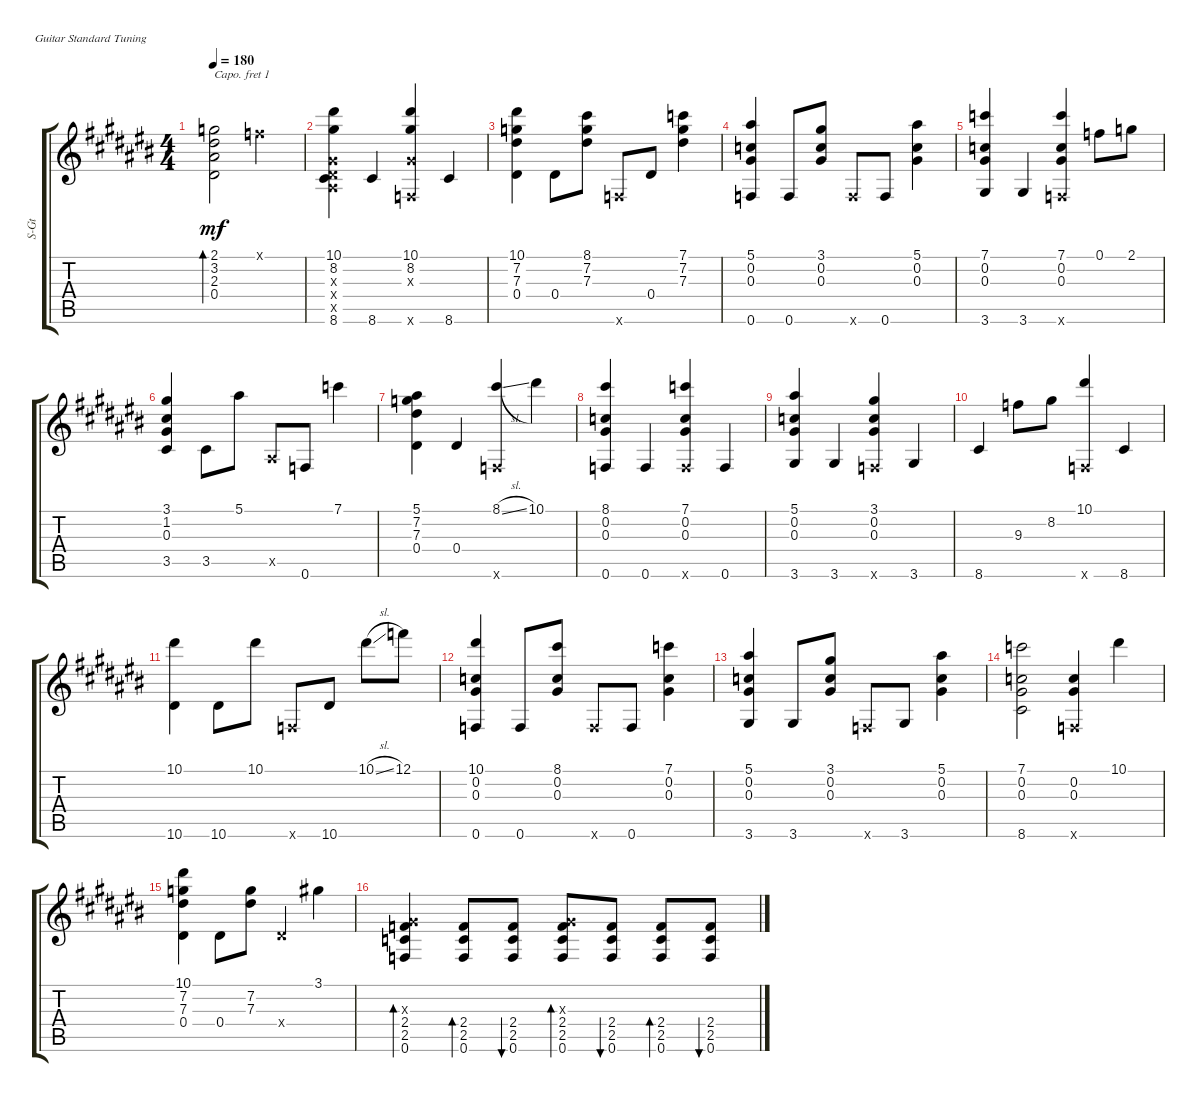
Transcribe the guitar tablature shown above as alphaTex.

\defaultSystemsLayout 4
\bracketExtendMode groupsimilarinstruments
\otherSystemsTrackNameOrientation horizontal
\track ("Steel Guitar" "S-Gt") {instrument acousticguitarsteel}
\staff {score tabs}
\capo 1
\tuning (E4 B3 G3 D3 A2 E2)
\ts (4 4)
\tempo 180
\clef g2
\ks c#
(2.1{acc b} 3.2{acc forcenatural} 2.3{acc forcenatural} 0.4{acc forcenatural}).2{bd 115 dy mf beam Down} 0.1{x acc forcenatural}.2{beam Down} |
(10.1{acc forcenatural} 8.2{acc forcenatural} 0.3{x acc forcenatural} 0.4{x acc forcenatural} 0.5{x acc forcenatural} 8.6{acc forcenatural}).4{beam Down} 8.6{acc forcenatural}.4{beam Up} (0.6{x acc forcenatural} 0.3{x acc forcenatural} 8.2{acc forcenatural} 10.1{acc forcenatural}).4{beam Up} 8.6{acc forcenatural}.4{beam Up} |
(10.1{acc forcenatural} 7.2{acc b} 7.3{acc forcenatural} 0.4{acc forcenatural}).4{beam Down} 0.4{acc forcenatural}.8{beam Down} (7.3{acc forcenatural} 7.2{acc b} 8.1{acc forcenatural}).8{beam Down} 0.6{x acc forcenatural}.8{beam Up} 0.4{acc forcenatural}.8{beam Up} (7.1{acc forcenatural} 7.2{acc b} 7.3{acc forcenatural}).4{beam Down} |
(5.1{acc forcenatural} 0.2{acc forcenatural} 0.3{acc forcenatural} 0.6{acc forcenatural}).4{beam Up} 0.6{acc forcenatural}.8{beam Up} (3.1{acc forcenatural} 0.2{acc forcenatural} 0.3{acc forcenatural}).8{beam Up} 0.6{x acc forcenatural}.8{beam Up} 0.6{acc forcenatural}.8{beam Up} (5.1{acc forcenatural} 0.2{acc forcenatural} 0.3{acc forcenatural}).4{beam Down} |
(0.3{acc forcenatural} 0.2{acc forcenatural} 7.1{acc forcenatural} 3.6{acc forcenatural}).4{beam Up} 3.6{acc forcenatural}.4{beam Up} (0.6{x acc forcenatural} 7.1{acc forcenatural} 0.2{acc forcenatural} 0.3{acc forcenatural}).4{beam Up} 0.1{acc forcenatural}.8{beam Down} 2.1{acc b}.8{beam Down} |
(3.1{acc forcenatural} 1.2{acc forcenatural} 0.3{acc forcenatural} 3.5{acc forcenatural}).4{beam Up} 3.5{acc forcenatural}.8{beam Down} 5.1{acc forcenatural}.8{beam Down} 0.5{x acc forcenatural}.8{beam Up} 0.6{acc forcenatural}.8{beam Up} 7.1{acc forcenatural}.4{beam Down} |
(5.1{acc forcenatural} 7.2{acc b} 7.3{acc forcenatural} 0.4{acc forcenatural}).4{beam Down} 0.4{acc forcenatural}.4{beam Up} (8.1{sl acc forcenatural} 0.6{x acc forcenatural}).4{beam Up} 10.1{acc forcenatural}.4{beam Down} |
(8.1{acc forcenatural} 0.2{acc forcenatural} 0.3{acc forcenatural} 0.6{acc forcenatural}).4{beam Up} 0.6{acc forcenatural}.4{beam Up} (0.6{x acc forcenatural} 7.1{acc forcenatural} 0.2{acc forcenatural} 0.3{acc forcenatural}).4{beam Up} 0.6{acc forcenatural}.4{beam Up} |
(5.1{acc forcenatural} 0.2{acc forcenatural} 0.3{acc forcenatural} 3.6{acc forcenatural}).4{beam Up} 3.6{acc forcenatural}.4{beam Up} (0.6{x acc forcenatural} 3.1{acc forcenatural} 0.2{acc forcenatural} 0.3{acc forcenatural}).4{beam Up} 3.6{acc forcenatural}.4{beam Up} |
8.6{acc forcenatural}.4{beam Up} 9.3{acc forcenatural}.8{beam Down} 8.2{acc forcenatural}.8{beam Down} (10.1{acc forcenatural} 0.6{x acc forcenatural}).4{beam Up} 8.6{acc forcenatural}.4{beam Up} |
(10.6{acc forcenatural} 10.1{acc forcenatural}).4{beam Down} 10.6{acc forcenatural}.8{beam Down} 10.1{acc forcenatural}.8{beam Down} 0.6{x acc forcenatural}.8{beam Up} 10.6{acc forcenatural}.8{beam Up} 10.1{sl acc forcenatural}.8{beam Down} 12.1{acc forcenatural}.8{beam Down} |
(10.1{acc forcenatural} 0.2{acc forcenatural} 0.3{acc forcenatural} 0.6{acc forcenatural}).4{beam Up} 0.6{acc forcenatural}.8{beam Up} (8.1{acc forcenatural} 0.2{acc forcenatural} 0.3{acc forcenatural}).8{beam Up} 0.6{x acc forcenatural}.8{beam Up} 0.6{acc forcenatural}.8{beam Up} (7.1{acc forcenatural} 0.2{acc forcenatural} 0.3{acc forcenatural}).4{beam Down} |
(5.1{acc forcenatural} 0.2{acc forcenatural} 0.3{acc forcenatural} 3.6{acc forcenatural}).4{beam Up} 3.6{acc forcenatural}.8{beam Up} (3.1{acc forcenatural} 0.2{acc forcenatural} 0.3{acc forcenatural}).8{beam Up} 0.6{x acc forcenatural}.8{beam Up} 3.6{acc forcenatural}.8{beam Up} (5.1{acc forcenatural} 0.2{acc forcenatural} 0.3{acc forcenatural}).4{beam Down} |
(7.1{acc forcenatural} 0.2{acc forcenatural} 0.3{acc forcenatural} 8.6{acc forcenatural}).2{beam Down} (0.6{x acc forcenatural} 0.3{acc forcenatural} 0.2{acc forcenatural}).4{beam Up} 10.1{acc forcenatural}.4{beam Down} |
(10.1{acc forcenatural} 7.2{acc b} 7.3{acc forcenatural} 0.4{acc forcenatural}).4{beam Down} 0.4{acc forcenatural}.8{beam Down} (7.3{acc forcenatural} 7.2{acc b}).8{beam Down} 0.4{x acc forcenatural}.4{beam Up} 3.1{acc forcenatural}.4{beam Down} |
(0.3{x acc forcenatural} 2.4{acc forcenatural} 2.5{acc forcenatural} 0.6{acc forcenatural}).4{bd 114 beam Up} (2.4{acc forcenatural} 2.5{acc forcenatural} 0.6{acc forcenatural}).8{bd 114 beam Up} (2.4{acc forcenatural} 2.5{acc forcenatural} 0.6{acc forcenatural}).8{bu 114 beam Up} (2.4{acc forcenatural} 2.5{acc forcenatural} 0.6{acc forcenatural} 0.3{x acc forcenatural}).8{bd 114 beam Up} (2.4{acc forcenatural} 2.5{acc forcenatural} 0.6{acc forcenatural}).8{bu 114 beam Up} (2.4{acc forcenatural} 2.5{acc forcenatural} 0.6{acc forcenatural}).8{bd 114 beam Up} (2.4{acc forcenatural} 2.5{acc forcenatural} 0.6{acc forcenatural}).8{bu 114 beam Up}
